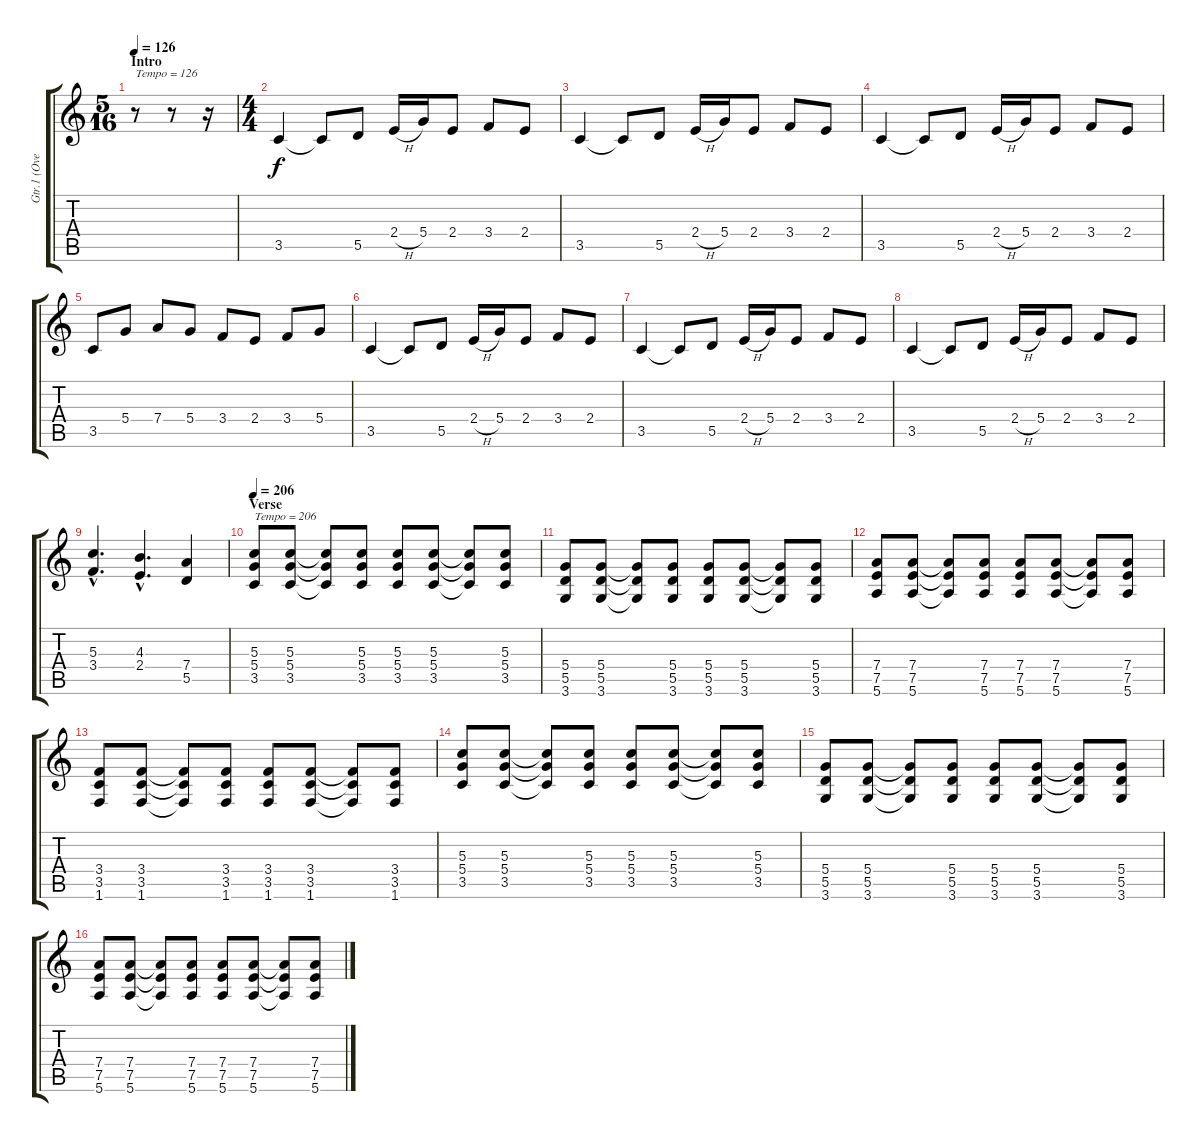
\track ("Gtr.1 (Overdriven)" "Gtr.1 (Ove") {instrument overdrivenguitar}
\staff {score tabs}
\tuning (E4 B3 G3 D3 A2 E2) {hide}
\ts (5 16)
\section ("" "Intro")
\tempo 126
\clef g2
\ks c
r.8{txt "Tempo = 126" dy f instrument overdrivenguitar} r.8 r.16 |
\ts (4 4)
3.5.4 3.5{t}.8 5.5.8 2.4{h}.16 5.4.16 2.4.8 3.4.8 2.4.8 |
3.5.4 3.5{t}.8 5.5.8 2.4{h}.16 5.4.16 2.4.8 3.4.8 2.4.8 |
3.5.4 3.5{t}.8 5.5.8 2.4{h}.16 5.4.16 2.4.8 3.4.8 2.4.8 |
3.5.8 5.4.8 7.4.8 5.4.8 3.4.8 2.4.8 3.4.8 5.4.8 |
3.5.4 3.5{t}.8 5.5.8 2.4{h}.16 5.4.16 2.4.8 3.4.8 2.4.8 |
3.5.4 3.5{t}.8 5.5.8 2.4{h}.16 5.4.16 2.4.8 3.4.8 2.4.8 |
3.5.4 3.5{t}.8 5.5.8 2.4{h}.16 5.4.16 2.4.8 3.4.8 2.4.8 |
(5.3{hac} 3.4{hac}).4{d} (4.3{hac} 2.4{hac}).4{d} (7.4 5.5).4 |
\section ("" "Verse")
\tempo 206
(5.3 5.4 3.5).8{txt "Tempo = 206"} (5.3 5.4 3.5).8 (5.3{t} 5.4{t} 3.5{t}).8 (5.3 5.4 3.5).8 (5.3 5.4 3.5).8 (5.3 5.4 3.5).8 (5.3{t} 5.4{t} 3.5{t}).8 (5.3 5.4 3.5).8 |
(5.4 5.5 3.6).8 (5.4 5.5 3.6).8 (5.4{t} 5.5{t} 3.6{t}).8 (5.4 5.5 3.6).8 (5.4 5.5 3.6).8 (5.4 5.5 3.6).8 (5.4{t} 5.5{t} 3.6{t}).8 (5.4 5.5 3.6).8 |
(7.4 7.5 5.6).8 (7.4 7.5 5.6).8 (7.4{t} 7.5{t} 5.6{t}).8 (7.4 7.5 5.6).8 (7.4 7.5 5.6).8 (7.4 7.5 5.6).8 (7.4{t} 7.5{t} 5.6{t}).8 (7.4 7.5 5.6).8 |
(3.4 3.5 1.6).8 (3.4 3.5 1.6).8 (3.4{t} 3.5{t} 1.6{t}).8 (3.4 3.5 1.6).8 (3.4 3.5 1.6).8 (3.4 3.5 1.6).8 (3.4{t} 3.5{t} 1.6{t}).8 (3.4 3.5 1.6).8 |
(5.3 5.4 3.5).8 (5.3 5.4 3.5).8 (5.3{t} 5.4{t} 3.5{t}).8 (5.3 5.4 3.5).8 (5.3 5.4 3.5).8 (5.3 5.4 3.5).8 (5.3{t} 5.4{t} 3.5{t}).8 (5.3 5.4 3.5).8 |
(5.4 5.5 3.6).8 (5.4 5.5 3.6).8 (5.4{t} 5.5{t} 3.6{t}).8 (5.4 5.5 3.6).8 (5.4 5.5 3.6).8 (5.4 5.5 3.6).8 (5.4{t} 5.5{t} 3.6{t}).8 (5.4 5.5 3.6).8 |
(7.4 7.5 5.6).8 (7.4 7.5 5.6).8 (7.4{t} 7.5{t} 5.6{t}).8 (7.4 7.5 5.6).8 (7.4 7.5 5.6).8 (7.4 7.5 5.6).8 (7.4{t} 7.5{t} 5.6{t}).8 (7.4 7.5 5.6).8
